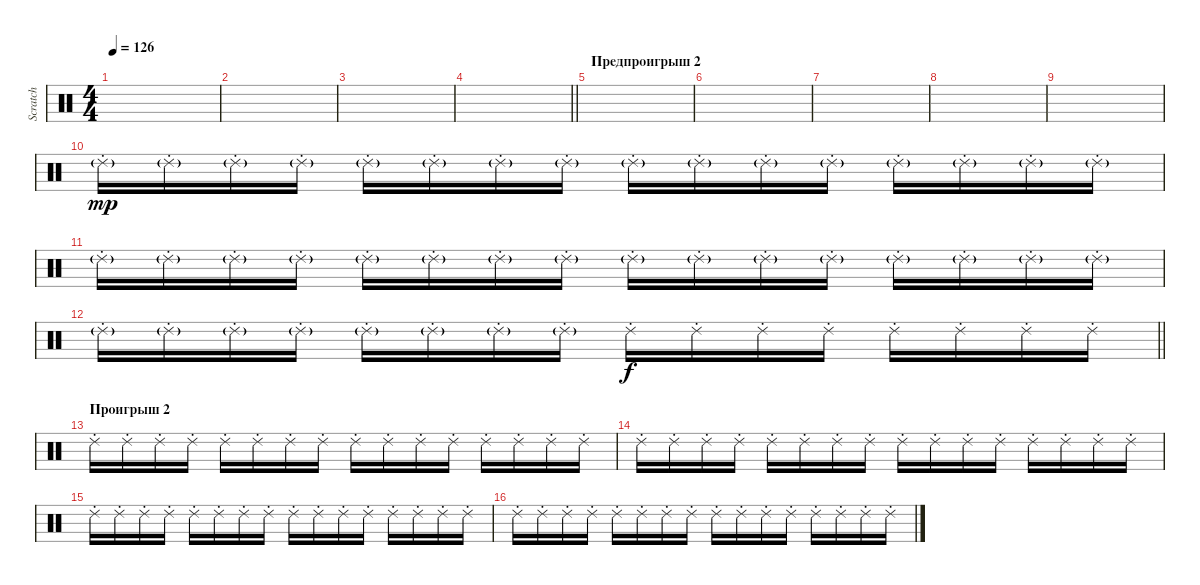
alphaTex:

\track ("Scratch" "Scratch") {instrument percussion}
\staff {score}
\articulation defaults
\ts (4 4)
\tempo 126
\clef neutral
\ks c
|
|
|
\barLineRight lightlight
|
\section ("" "Предпроигрыш 2")
|
|
|
|
|
"Ride (choke) 2"{g}.16{dy mp} "Ride (choke) 2"{g}.16 "Ride (choke) 2"{g}.16 "Ride (choke) 2"{g}.16 "Ride (choke) 2"{g}.16 "Ride (choke) 2"{g}.16 "Ride (choke) 2"{g}.16 "Ride (choke) 2"{g}.16 "Ride (choke) 2"{g}.16 "Ride (choke) 2"{g}.16 "Ride (choke) 2"{g}.16 "Ride (choke) 2"{g}.16 "Ride (choke) 2"{g}.16 "Ride (choke) 2"{g}.16 "Ride (choke) 2"{g}.16 "Ride (choke) 2"{g}.16 |
"Ride (choke) 2"{g}.16 "Ride (choke) 2"{g}.16 "Ride (choke) 2"{g}.16 "Ride (choke) 2"{g}.16 "Ride (choke) 2"{g}.16 "Ride (choke) 2"{g}.16 "Ride (choke) 2"{g}.16 "Ride (choke) 2"{g}.16 "Ride (choke) 2"{g}.16 "Ride (choke) 2"{g}.16 "Ride (choke) 2"{g}.16 "Ride (choke) 2"{g}.16 "Ride (choke) 2"{g}.16 "Ride (choke) 2"{g}.16 "Ride (choke) 2"{g}.16 "Ride (choke) 2"{g}.16 |
\barLineRight lightlight "Ride (choke) 2"{g}.16 "Ride (choke) 2"{g}.16 "Ride (choke) 2"{g}.16 "Ride (choke) 2"{g}.16 "Ride (choke) 2"{g}.16 "Ride (choke) 2"{g}.16 "Ride (choke) 2"{g}.16 "Ride (choke) 2"{g}.16 "Ride (choke) 2".16{dy f} "Ride (choke) 2".16 "Ride (choke) 2".16 "Ride (choke) 2".16 "Ride (choke) 2".16 "Ride (choke) 2".16 "Ride (choke) 2".16 "Ride (choke) 2".16
|
\section ("" "Проигрыш 2")
"Ride (choke) 2".16 "Ride (choke) 2".16 "Ride (choke) 2".16 "Ride (choke) 2".16 "Ride (choke) 2".16 "Ride (choke) 2".16 "Ride (choke) 2".16 "Ride (choke) 2".16 "Ride (choke) 2".16 "Ride (choke) 2".16 "Ride (choke) 2".16 "Ride (choke) 2".16 "Ride (choke) 2".16 "Ride (choke) 2".16 "Ride (choke) 2".16 "Ride (choke) 2".16 |
"Ride (choke) 2".16 "Ride (choke) 2".16 "Ride (choke) 2".16 "Ride (choke) 2".16 "Ride (choke) 2".16 "Ride (choke) 2".16 "Ride (choke) 2".16 "Ride (choke) 2".16 "Ride (choke) 2".16 "Ride (choke) 2".16 "Ride (choke) 2".16 "Ride (choke) 2".16 "Ride (choke) 2".16 "Ride (choke) 2".16 "Ride (choke) 2".16 "Ride (choke) 2".16 |
"Ride (choke) 2".16 "Ride (choke) 2".16 "Ride (choke) 2".16 "Ride (choke) 2".16 "Ride (choke) 2".16 "Ride (choke) 2".16 "Ride (choke) 2".16 "Ride (choke) 2".16 "Ride (choke) 2".16 "Ride (choke) 2".16 "Ride (choke) 2".16 "Ride (choke) 2".16 "Ride (choke) 2".16 "Ride (choke) 2".16 "Ride (choke) 2".16 "Ride (choke) 2".16 |
"Ride (choke) 2".16 "Ride (choke) 2".16 "Ride (choke) 2".16 "Ride (choke) 2".16 "Ride (choke) 2".16 "Ride (choke) 2".16 "Ride (choke) 2".16 "Ride (choke) 2".16 "Ride (choke) 2".16 "Ride (choke) 2".16 "Ride (choke) 2".16 "Ride (choke) 2".16 "Ride (choke) 2".16 "Ride (choke) 2".16 "Ride (choke) 2".16 "Ride (choke) 2".16
